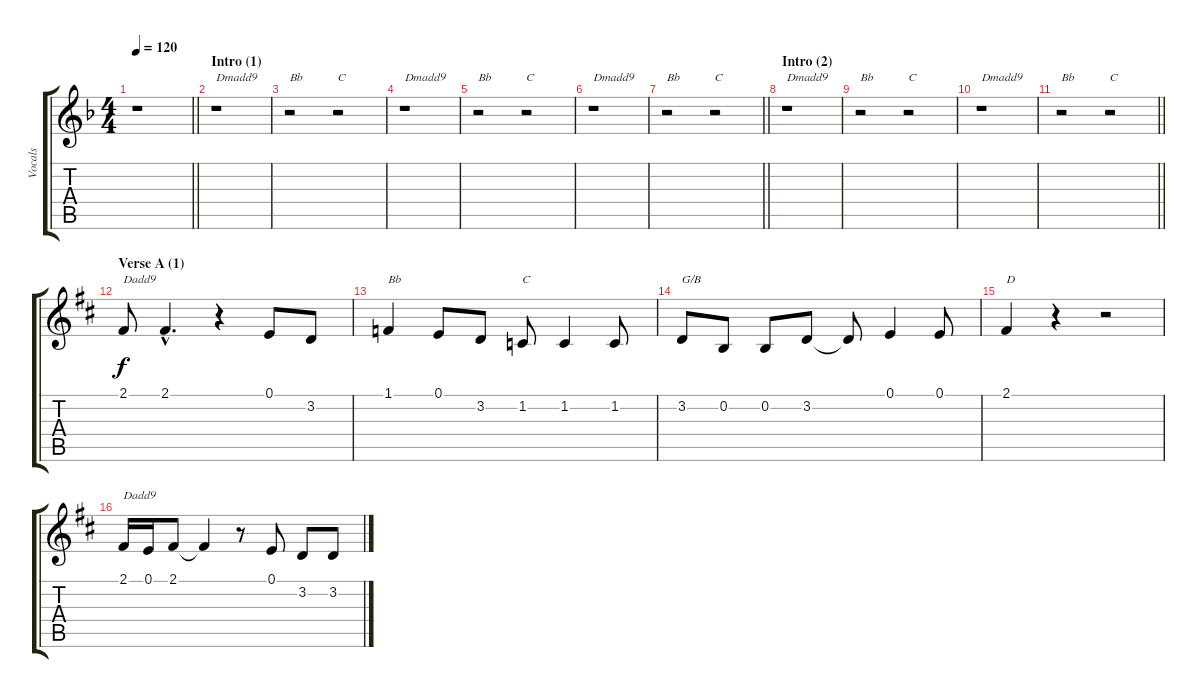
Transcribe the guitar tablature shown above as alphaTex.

\track ("Vocals" "Vocals") {instrument sopranosax}
\staff {score tabs}
\tuning (E4 B3 G3 D3 A2 E2) {hide}
\ts (4 4)
\tempo 120
\clef g2
\barLineRight lightlight
\ks dminor
r.1{dy f instrument sopranosax} |
\section ("" "Intro (1)")
r.1{txt "Dmadd9"} |
r.2{txt "Bb"} r.2{txt "C"} |
r.1{txt "Dmadd9"} |
r.2{txt "Bb"} r.2{txt "C"} |
r.1{txt "Dmadd9"} |
\barLineRight lightlight
r.2{txt "Bb"} r.2{txt "C"} |
\section ("" "Intro (2)")
r.1{txt "Dmadd9"} |
r.2{txt "Bb"} r.2{txt "C"} |
r.1{txt "Dmadd9"} |
\barLineRight lightlight
r.2{txt "Bb"} r.2{txt "C"} |
\section ("" "Verse A (1)")
\ks d
2.1.8{txt "Dadd9"} 2.1{hac}.4{d} r.4 0.1.8 3.2.8 |
1.1.4{txt "Bb"} 0.1.8 3.2.8 1.2.8{txt "C"} 1.2.4 1.2.8 |
3.2.8{txt "G/B"} 0.2.8 0.2.8 3.2.8 3.2{t}.8 0.1.4 0.1.8 |
2.1.4{txt "D"} r.4 r.2 |
2.1.16{txt "Dadd9"} 0.1.16 2.1.8 2.1{t}.4 r.8 0.1.8 3.2.8 3.2.8
